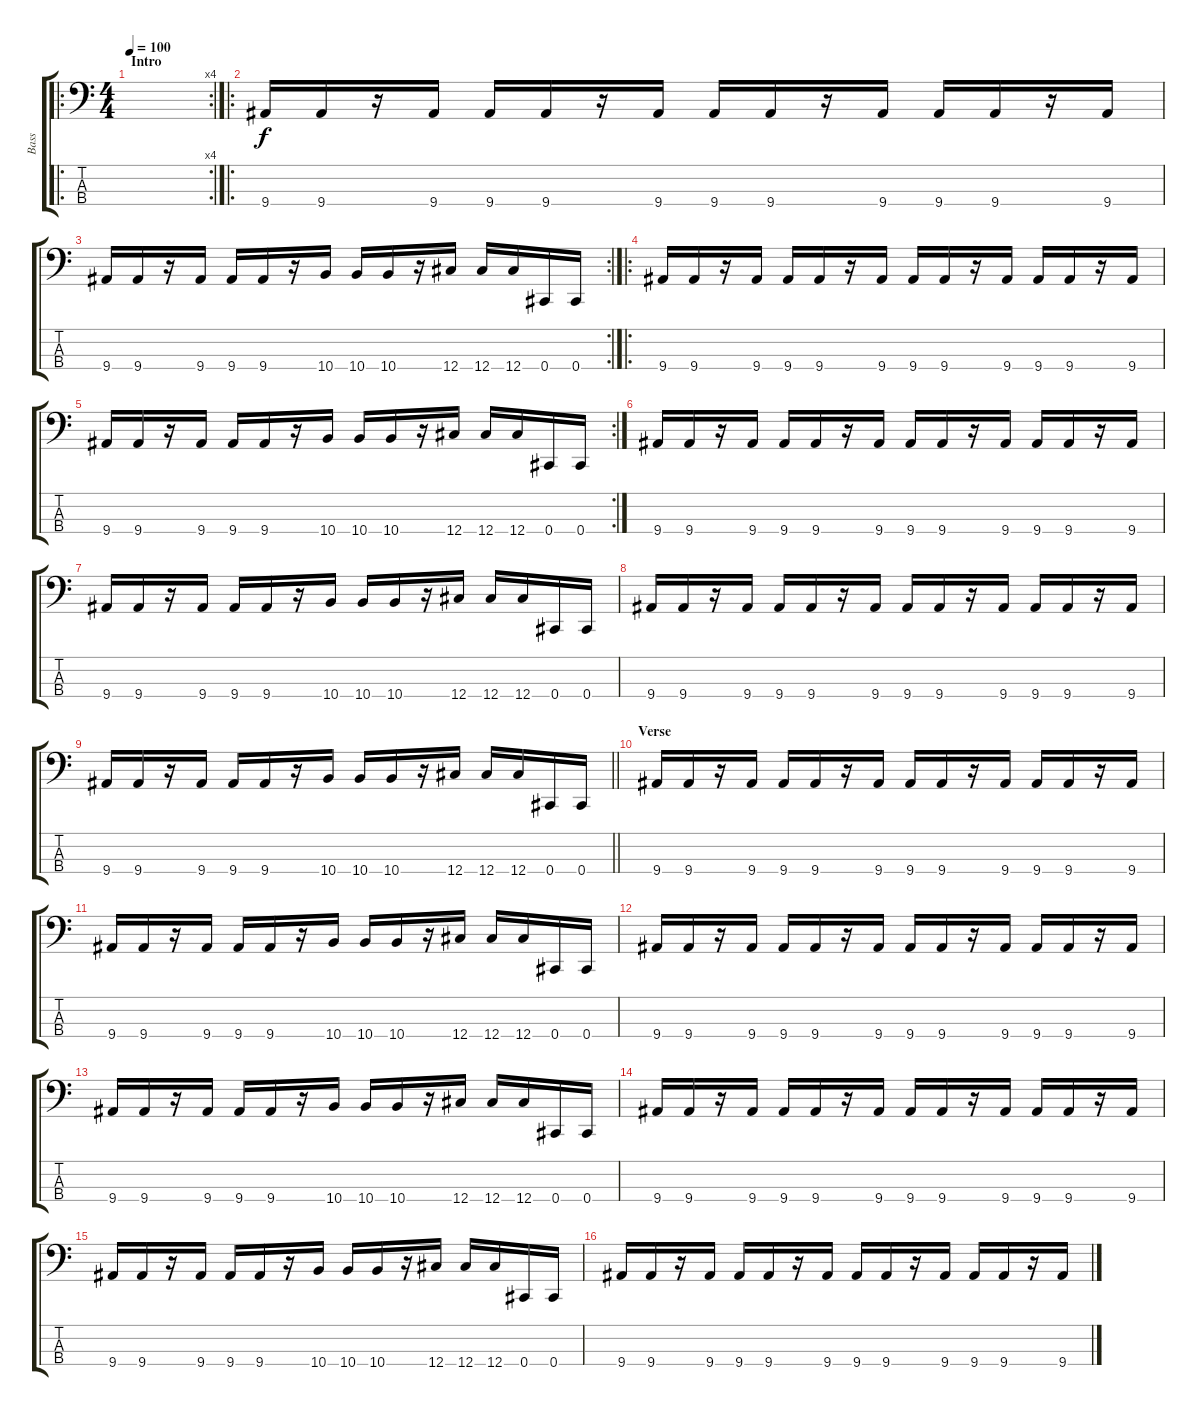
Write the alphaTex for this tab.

\track ("Bass" "Bass") {instrument electricbassfinger}
\staff {score tabs}
\tuning (Gb2 Db2 Ab1 Db1) {hide}
\ro
\rc 4
\ts (4 4)
\section ("" "Intro")
\tempo 100
\clef f4
\ks c
|
\ro
9.4.16 9.4.16 r.16 9.4.16 9.4.16 9.4.16 r.16 9.4.16 9.4.16 9.4.16 r.16 9.4.16 9.4.16 9.4.16 r.16 9.4.16 |
\rc 2
9.4.16 9.4.16 r.16 9.4.16 9.4.16 9.4.16 r.16 10.4.16 10.4.16 10.4.16 r.16 12.4.16 12.4.16 12.4.16 0.4.16 0.4.16 |
\ro
9.4.16 9.4.16 r.16 9.4.16 9.4.16 9.4.16 r.16 9.4.16 9.4.16 9.4.16 r.16 9.4.16 9.4.16 9.4.16 r.16 9.4.16 |
\rc 2
9.4.16 9.4.16 r.16 9.4.16 9.4.16 9.4.16 r.16 10.4.16 10.4.16 10.4.16 r.16 12.4.16 12.4.16 12.4.16 0.4.16 0.4.16 |
9.4.16 9.4.16 r.16 9.4.16 9.4.16 9.4.16 r.16 9.4.16 9.4.16 9.4.16 r.16 9.4.16 9.4.16 9.4.16 r.16 9.4.16 |
9.4.16 9.4.16 r.16 9.4.16 9.4.16 9.4.16 r.16 10.4.16 10.4.16 10.4.16 r.16 12.4.16 12.4.16 12.4.16 0.4.16 0.4.16 |
9.4.16 9.4.16 r.16 9.4.16 9.4.16 9.4.16 r.16 9.4.16 9.4.16 9.4.16 r.16 9.4.16 9.4.16 9.4.16 r.16 9.4.16 |
\barLineRight lightlight
9.4.16 9.4.16 r.16 9.4.16 9.4.16 9.4.16 r.16 10.4.16 10.4.16 10.4.16 r.16 12.4.16 12.4.16 12.4.16 0.4.16 0.4.16 |
\section ("" "Verse")
9.4.16 9.4.16 r.16 9.4.16 9.4.16 9.4.16 r.16 9.4.16 9.4.16 9.4.16 r.16 9.4.16 9.4.16 9.4.16 r.16 9.4.16 |
9.4.16 9.4.16 r.16 9.4.16 9.4.16 9.4.16 r.16 10.4.16 10.4.16 10.4.16 r.16 12.4.16 12.4.16 12.4.16 0.4.16 0.4.16 |
9.4.16 9.4.16 r.16 9.4.16 9.4.16 9.4.16 r.16 9.4.16 9.4.16 9.4.16 r.16 9.4.16 9.4.16 9.4.16 r.16 9.4.16 |
9.4.16 9.4.16 r.16 9.4.16 9.4.16 9.4.16 r.16 10.4.16 10.4.16 10.4.16 r.16 12.4.16 12.4.16 12.4.16 0.4.16 0.4.16 |
9.4.16 9.4.16 r.16 9.4.16 9.4.16 9.4.16 r.16 9.4.16 9.4.16 9.4.16 r.16 9.4.16 9.4.16 9.4.16 r.16 9.4.16 |
9.4.16 9.4.16 r.16 9.4.16 9.4.16 9.4.16 r.16 10.4.16 10.4.16 10.4.16 r.16 12.4.16 12.4.16 12.4.16 0.4.16 0.4.16 |
9.4.16 9.4.16 r.16 9.4.16 9.4.16 9.4.16 r.16 9.4.16 9.4.16 9.4.16 r.16 9.4.16 9.4.16 9.4.16 r.16 9.4.16
